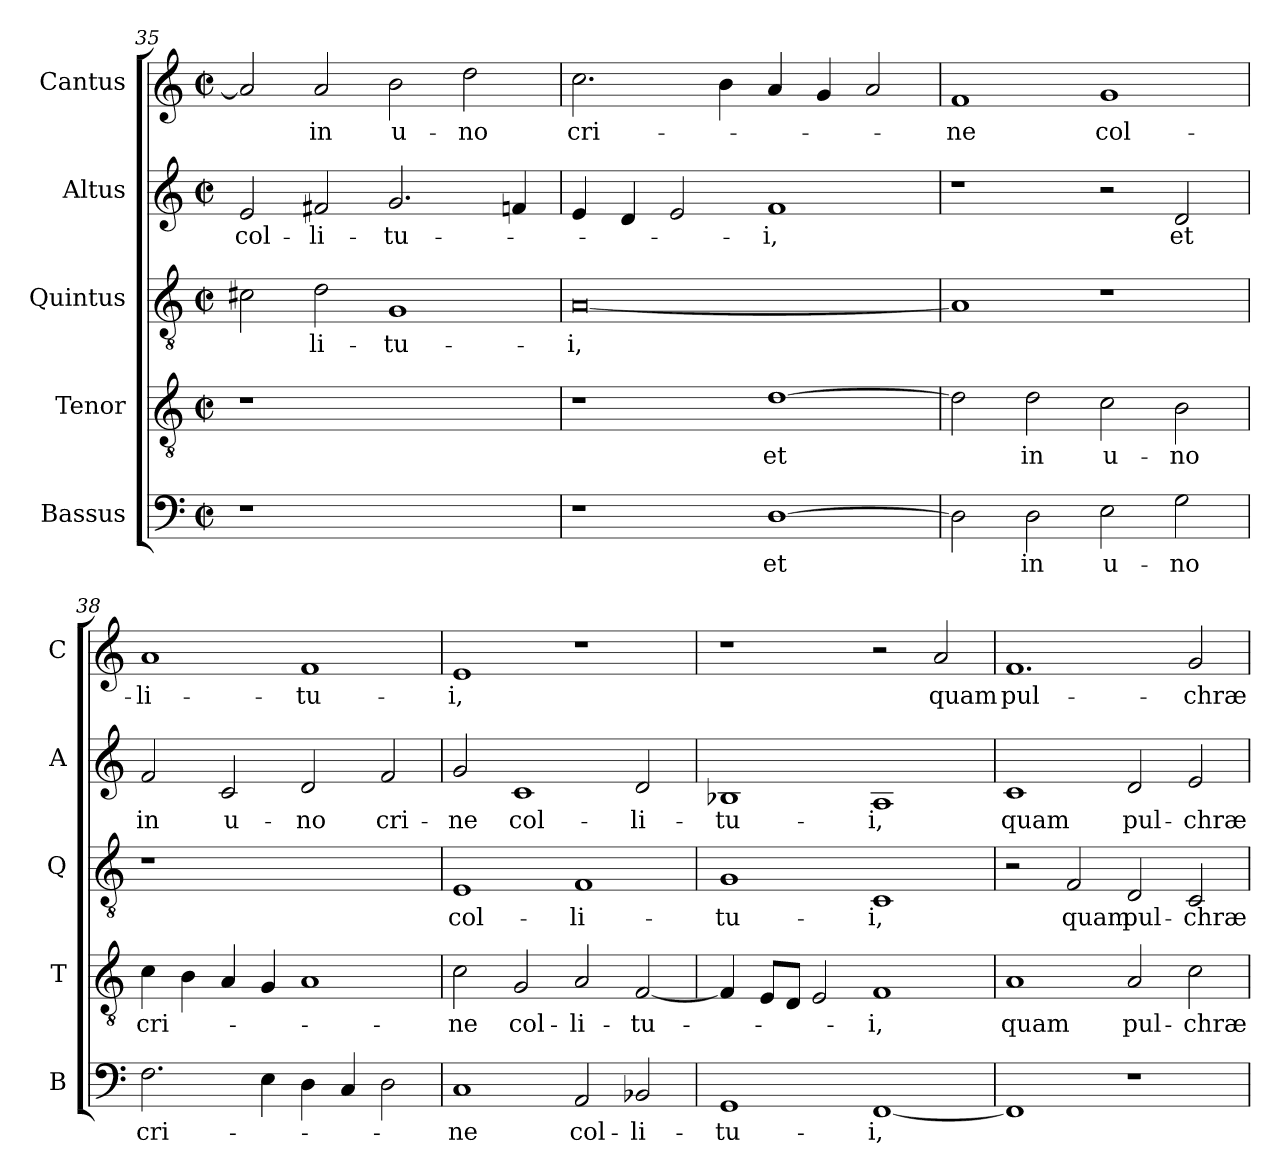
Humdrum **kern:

**kern	**text	**kern	**text	**kern	**text	**kern	**text	**kern	**text
*part5	*part5	*part4	*part4	*part3	*part3	*part2	*part2	*part1	*part1
*staff5	*staff5	*staff4	*staff4	*staff3	*staff3	*staff2	*staff2	*staff1	*staff1
*I"Bassus	*	*I"Tenor	*	*I"Quintus	*	*I"Altus	*	*I"Cantus	*
*I'B	*	*I'T	*	*I'Q	*	*I'A	*	*I'C	*
!!LO:PB:g=z
*clefF4	*	*clefGv2	*	*clefGv2	*	*clefG2	*	*clefG2	*
*k[]	*	*k[]	*	*k[]	*	*k[]	*	*k[]	*
*C:	*	*C:	*	*C:	*	*C:	*	*C:	*
*M2/2	*	*M2/2	*	*M2/2	*	*M2/2	*	*M2/2	*
*met(c|)	*	*met(c|)	*	*met(c|)	*	*met(c|)	*	*met(c|)	*
=35	=35	=35	=35	=35	=35	=35	=35	=35	=35
!	!	!	!	!	!	!	!LO:LY:b	!	!
1r	.	1r	.	2c#X\	.	2e/	col-	2a/]	.
!	!	!	!	!	!LO:LY:b	!	!LO:LY:b	!	!LO:LY:b
.	.	.	.	2d\	-li-	2f#X/	-li-	2a/	in
!	!	!	!	!	!LO:LY:b	!	!LO:LY:b	!	!LO:LY:b
1ryy	.	1ryy	.	1G	-tu-	2.g/	-tu-	2b\	u-
!	!	!	!	!	!	!	!	!	!LO:LY:b
.	.	.	.	.	.	.	.	2dd\	-no
.	.	.	.	.	.	4fn/	.	.	.
=36	=36	=36	=36	=36	=36	=36	=36	=36	=36
!	!	!	!	!	!LO:LY:b	!	!	!	!LO:LY:b
1r	.	1r	.	[0A	-i,	4e/	.	2.cc\	cri-
.	.	.	.	.	.	4d/	.	.	.
.	.	.	.	.	.	2e/	.	.	.
.	.	.	.	.	.	.	.	4b\	.
!	!LO:LY:b	!	!LO:LY:b	!	!	!	!LO:LY:b	!	!
[1D	et	[1d	et	.	.	1f	-i,	4a/	.
.	.	.	.	.	.	.	.	4g/	.
.	.	.	.	.	.	.	.	2a/	.
=37	=37	=37	=37	=37	=37	=37	=37	=37	=37
!	!	!	!	!	!	!	!	!	!LO:LY:b
2D\]	.	2d\]	.	1A]	.	1r	.	1f	-ne
!	!LO:LY:b	!	!LO:LY:b	!	!	!	!	!	!
2D\	in	2d\	in	.	.	.	.	.	.
!	!LO:LY:b	!	!LO:LY:b	!	!	!	!	!	!LO:LY:b
2E\	u-	2c\	u-	1r	.	2r	.	1g	col-
!	!LO:LY:b	!	!LO:LY:b	!	!	!	!LO:LY:b	!	!
2G\	-no	2B\	-no	.	.	2d/	et	.	.
=38	=38	=38	=38	=38	=38	=38	=38	=38	=38
!	!LO:LY:b	!	!LO:LY:b	!	!	!	!LO:LY:b	!	!LO:LY:b
2.F\	cri-	4c\	cri-	1r	.	2f/	in	1a	-li-
.	.	4B\	.	.	.	.	.	.	.
!	!	!	!	!	!	!	!LO:LY:b	!	!
.	.	4A/	.	.	.	2c/	u-	.	.
4E\	.	4G/	.	.	.	.	.	.	.
!	!	!	!	!	!	!	!LO:LY:b	!	!LO:LY:b
4D\	.	1A	.	1ryy	.	2d/	-no	1f	-tu-
4C/	.	.	.	.	.	.	.	.	.
!	!	!	!	!	!	!	!LO:LY:b	!	!
2D\	.	.	.	.	.	2f/	cri-	.	.
!!LO:LB:g=z
=39	=39	=39	=39	=39	=39	=39	=39	=39	=39
!	!LO:LY:b	!	!LO:LY:b	!	!LO:LY:b	!	!LO:LY:b	!	!LO:LY:b
1C	-ne	2c\	-ne	1E	col-	2g/	-ne	1e	-i,
!	!	!	!LO:LY:b	!	!	!	!LO:LY:b	!	!
.	.	2G/	col-	.	.	1c	col-	.	.
!	!LO:LY:b	!	!LO:LY:b	!	!LO:LY:b	!	!	!	!
2AA/	col-	2A/	-li-	1F	-li-	.	.	1r	.
!	!LO:LY:b	!	!LO:LY:b	!	!	!	!LO:LY:b	!	!
2BB-X/	-li-	[2F/	-tu-	.	.	2d/	-li-	.	.
=40	=40	=40	=40	=40	=40	=40	=40	=40	=40
!	!LO:LY:b	!	!	!	!LO:LY:b	!	!LO:LY:b	!	!
1GG	-tu-	4F/]	.	1G	-tu-	1B-X	-tu-	1r	.
.	.	8E/L	.	.	.	.	.	.	.
.	.	8D/J	.	.	.	.	.	.	.
.	.	2E/	.	.	.	.	.	.	.
!	!LO:LY:b	!	!LO:LY:b	!	!LO:LY:b	!	!LO:LY:b	!	!
[1FF	-i,	1F	-i,	1C	-i,	1A	-i,	2r	.
!	!	!	!	!	!	!	!	!	!LO:LY:b
.	.	.	.	.	.	.	.	2a/	quam
=41	=41	=41	=41	=41	=41	=41	=41	=41	=41
!	!	!	!LO:LY:b	!	!	!	!LO:LY:b	!	!LO:LY:b
1FF]	.	1A	quam	2r	.	1c	quam	1.f	pul-
!	!	!	!	!	!LO:LY:b	!	!	!	!
.	.	.	.	2F/	quam	.	.	.	.
!	!	!	!LO:LY:b	!	!LO:LY:b	!	!LO:LY:b	!	!
1r	.	2A/	pul-	2D/	pul-	2d/	pul-	.	.
!	!	!	!LO:LY:b	!	!LO:LY:b	!	!LO:LY:b	!	!LO:LY:b
.	.	2c\	-chræ	2C/	-chræ	2e/	-chræ	2g/	-chræ
=	=	=	=	=	=	=	=	=	=
*-	*-	*-	*-	*-	*-	*-	*-	*-	*-
